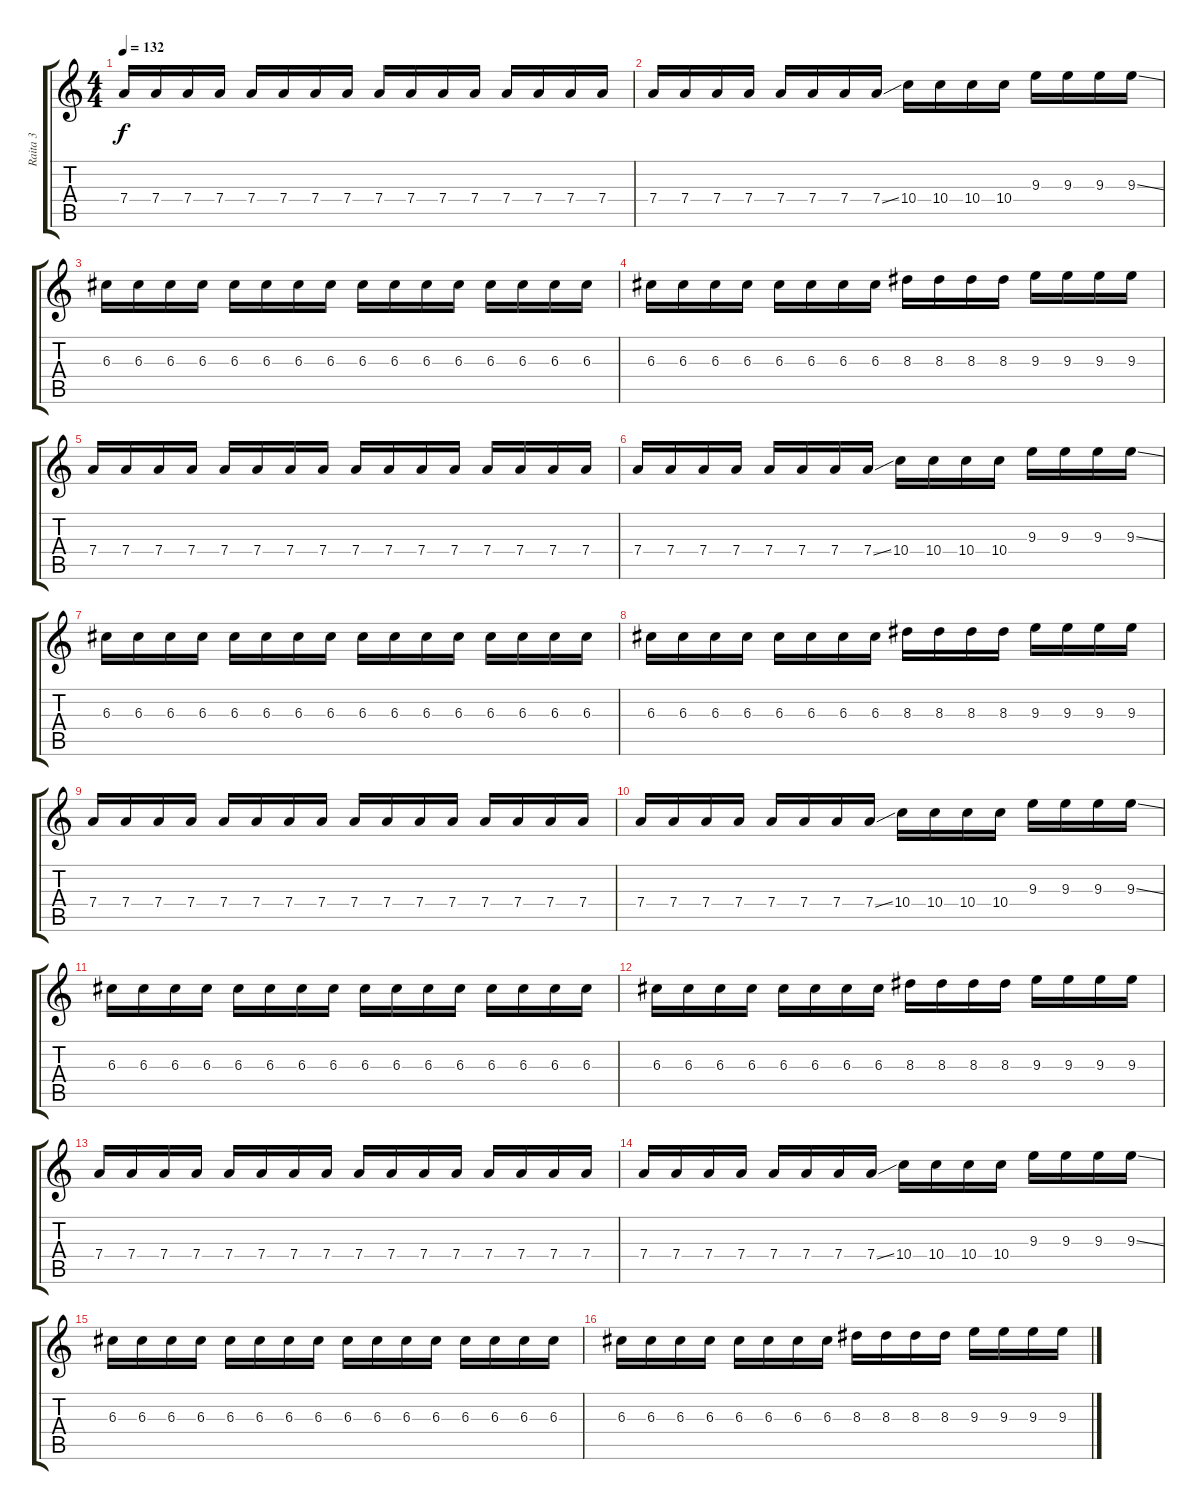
\track ("Raita 3" "Raita 3") {instrument overdrivenguitar}
\staff {score tabs}
\tuning (E4 B3 G3 D3 A2 E2) {hide}
\ts (4 4)
\tempo 132
\clef g2
\ks c
7.4.16{dy f} 7.4.16 7.4.16 7.4.16 7.4.16 7.4.16 7.4.16 7.4.16 7.4.16 7.4.16 7.4.16 7.4.16 7.4.16 7.4.16 7.4.16 7.4.16 |
7.4.16 7.4.16 7.4.16 7.4.16 7.4.16 7.4.16 7.4.16 7.4{ss}.16 10.4.16 10.4.16 10.4.16 10.4.16 9.3.16 9.3.16 9.3.16 9.3{ss}.16 |
6.3.16 6.3.16 6.3.16 6.3.16 6.3.16 6.3.16 6.3.16 6.3.16 6.3.16 6.3.16 6.3.16 6.3.16 6.3.16 6.3.16 6.3.16 6.3.16 |
6.3.16 6.3.16 6.3.16 6.3.16 6.3.16 6.3.16 6.3.16 6.3.16 8.3.16 8.3.16 8.3.16 8.3.16 9.3.16 9.3.16 9.3.16 9.3.16 |
7.4.16 7.4.16 7.4.16 7.4.16 7.4.16 7.4.16 7.4.16 7.4.16 7.4.16 7.4.16 7.4.16 7.4.16 7.4.16 7.4.16 7.4.16 7.4.16 |
7.4.16 7.4.16 7.4.16 7.4.16 7.4.16 7.4.16 7.4.16 7.4{ss}.16 10.4.16 10.4.16 10.4.16 10.4.16 9.3.16 9.3.16 9.3.16 9.3{ss}.16 |
6.3.16 6.3.16 6.3.16 6.3.16 6.3.16 6.3.16 6.3.16 6.3.16 6.3.16 6.3.16 6.3.16 6.3.16 6.3.16 6.3.16 6.3.16 6.3.16 |
6.3.16 6.3.16 6.3.16 6.3.16 6.3.16 6.3.16 6.3.16 6.3.16 8.3.16 8.3.16 8.3.16 8.3.16 9.3.16 9.3.16 9.3.16 9.3.16 |
7.4.16 7.4.16 7.4.16 7.4.16 7.4.16 7.4.16 7.4.16 7.4.16 7.4.16 7.4.16 7.4.16 7.4.16 7.4.16 7.4.16 7.4.16 7.4.16 |
7.4.16 7.4.16 7.4.16 7.4.16 7.4.16 7.4.16 7.4.16 7.4{ss}.16 10.4.16 10.4.16 10.4.16 10.4.16 9.3.16 9.3.16 9.3.16 9.3{ss}.16 |
6.3.16 6.3.16 6.3.16 6.3.16 6.3.16 6.3.16 6.3.16 6.3.16 6.3.16 6.3.16 6.3.16 6.3.16 6.3.16 6.3.16 6.3.16 6.3.16 |
6.3.16 6.3.16 6.3.16 6.3.16 6.3.16 6.3.16 6.3.16 6.3.16 8.3.16 8.3.16 8.3.16 8.3.16 9.3.16 9.3.16 9.3.16 9.3.16 |
7.4.16 7.4.16 7.4.16 7.4.16 7.4.16 7.4.16 7.4.16 7.4.16 7.4.16 7.4.16 7.4.16 7.4.16 7.4.16 7.4.16 7.4.16 7.4.16 |
7.4.16 7.4.16 7.4.16 7.4.16 7.4.16 7.4.16 7.4.16 7.4{ss}.16 10.4.16 10.4.16 10.4.16 10.4.16 9.3.16 9.3.16 9.3.16 9.3{ss}.16 |
6.3.16 6.3.16 6.3.16 6.3.16 6.3.16 6.3.16 6.3.16 6.3.16 6.3.16 6.3.16 6.3.16 6.3.16 6.3.16 6.3.16 6.3.16 6.3.16 |
6.3.16 6.3.16 6.3.16 6.3.16 6.3.16 6.3.16 6.3.16 6.3.16 8.3.16 8.3.16 8.3.16 8.3.16 9.3.16 9.3.16 9.3.16 9.3.16
